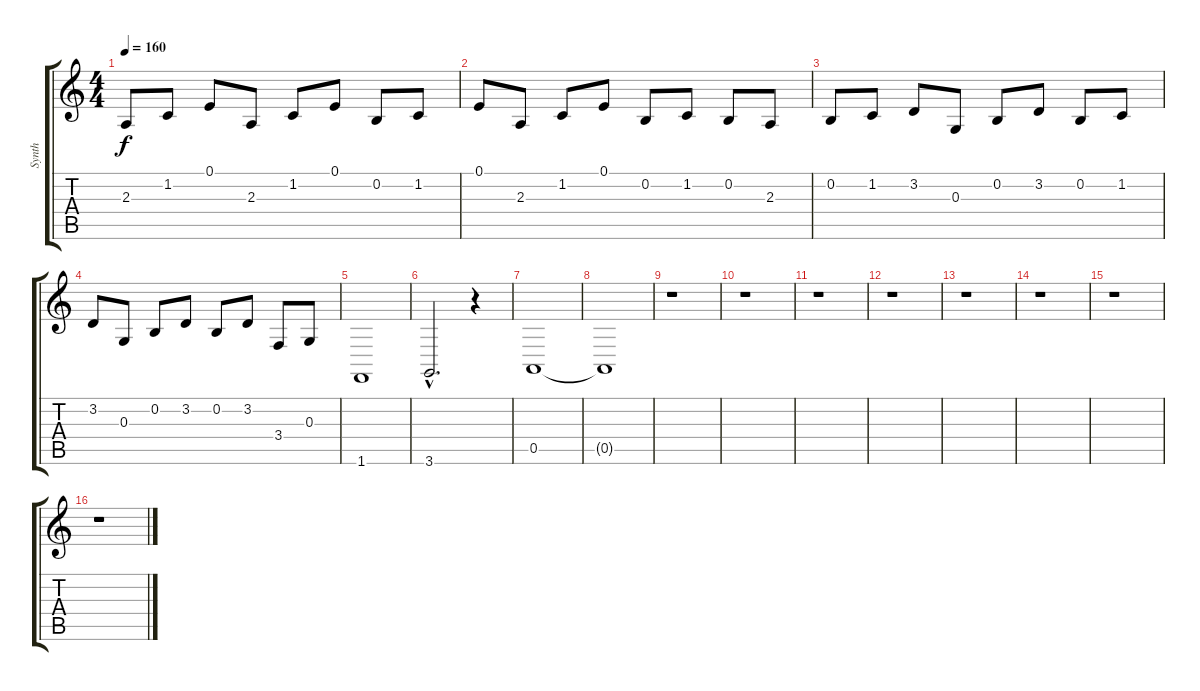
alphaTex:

\track ("Synth" "Synth") {instrument stringensemble1}
\staff {score tabs}
\tuning (E4 B3 G3 D3 A2 E2) {hide}
\ts (4 4)
\tempo 160
\clef g2
\ks c
2.3.8{dy f} 1.2.8 0.1.8 2.3.8 1.2.8 0.1.8 0.2.8 1.2.8 |
0.1.8 2.3.8 1.2.8 0.1.8 0.2.8 1.2.8 0.2.8 2.3.8 |
0.2.8 1.2.8 3.2.8 0.3.8 0.2.8 3.2.8 0.2.8 1.2.8 |
3.2.8 0.3.8 0.2.8 3.2.8 0.2.8 3.2.8 3.4.8 0.3.8 |
1.6.1 |
3.6{hac}.2{d} r.4 |
0.5.1 |
0.5{t}.1 |
r.1 |
r.1 |
r.1 |
r.1 |
r.1 |
r.1 |
r.1 |
r.1
